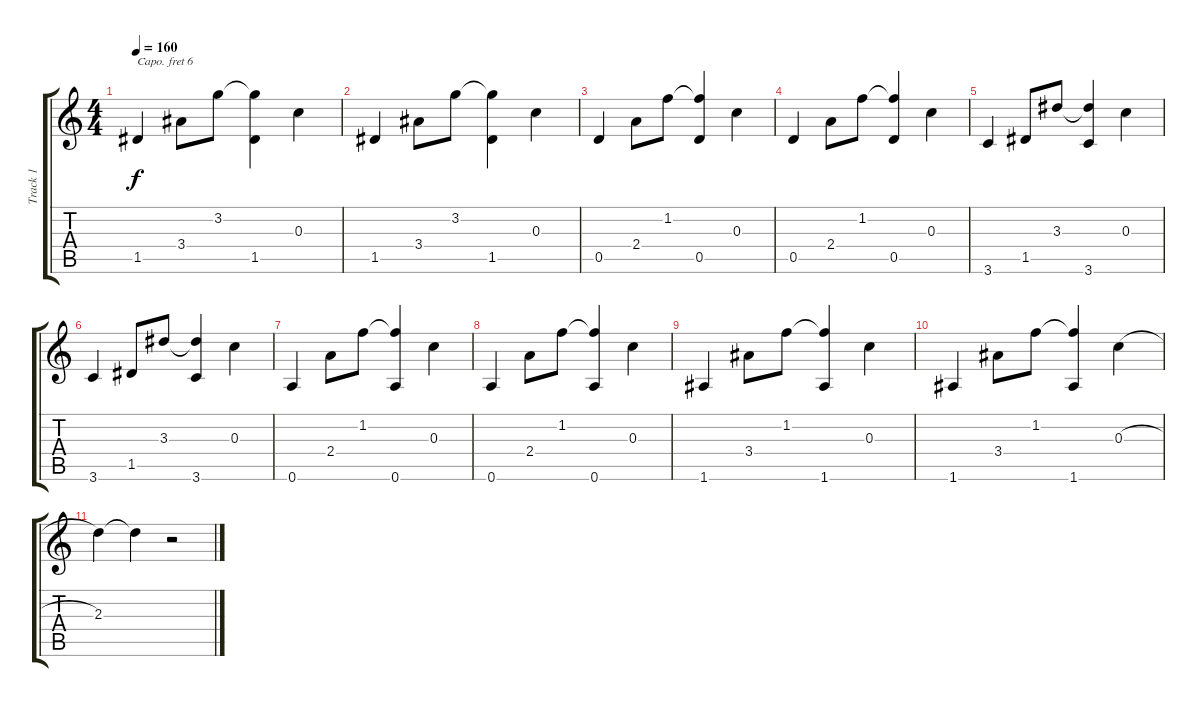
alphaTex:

\track ("Track 1" "Track 1") {instrument acousticguitarsteel}
\staff {score tabs}
\capo 6
\tuning (Eb4 Bb3 Gb3 Db3 Ab2 Eb2) {hide}
\ts (4 4)
\tempo 160
\clef g2
\ks c
1.5.4{dy f} 3.4.8 3.2.8 (3.2{t} 1.5).4 0.3.4 |
1.5.4 3.4.8 3.2.8 (3.2{t} 1.5).4 0.3.4 |
0.5.4 2.4.8 1.2.8 (1.2{t} 0.5).4 0.3.4 |
0.5.4 2.4.8 1.2.8 (1.2{t} 0.5).4 0.3.4 |
3.6.4 1.5.8 3.3.8 (3.3{t} 3.6).4 0.3.4 |
3.6.4 1.5.8 3.3.8 (3.3{t} 3.6).4 0.3.4 |
0.6.4 2.4.8 1.2.8 (1.2{t} 0.6).4 0.3.4 |
0.6.4 2.4.8 1.2.8 (1.2{t} 0.6).4 0.3.4 |
1.6.4 3.4.8 1.2.8 (1.2{t} 1.6).4 0.3.4 |
1.6.4 3.4.8 1.2.8 (1.2{t} 1.6).4 0.3{h}.4 |
2.3.4 2.3{t}.4 r.2
